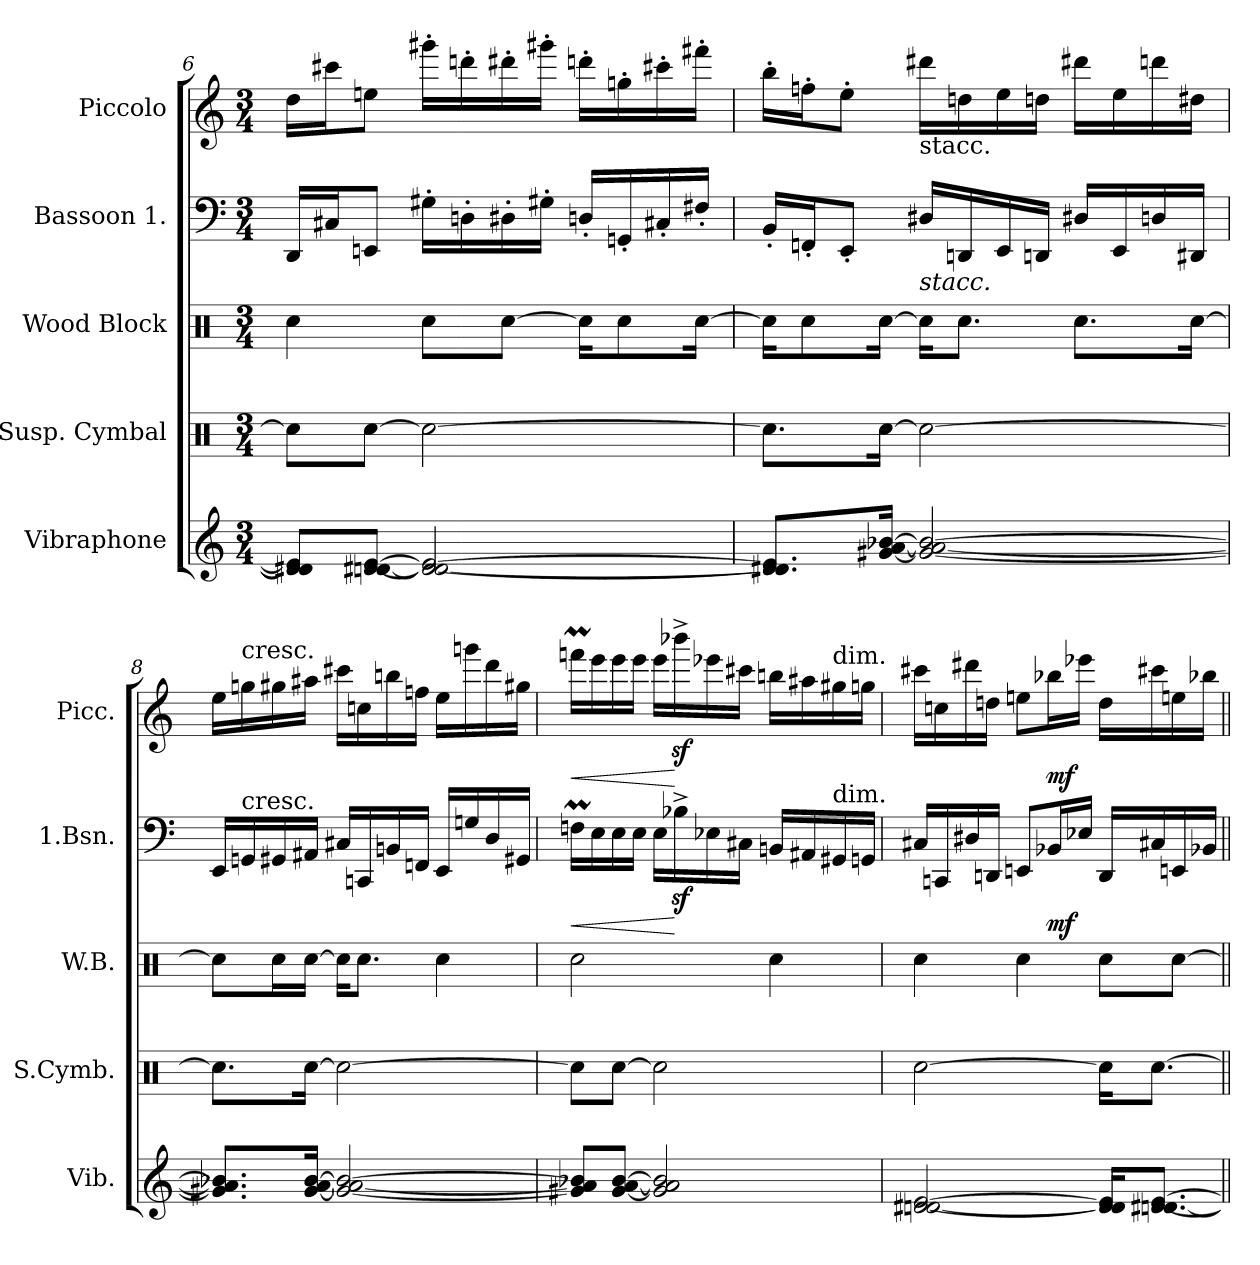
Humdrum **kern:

**kern	**kern	**kern	**kern	**dynam	**kern	**dynam
*part5	*part4	*part3	*part2	*part2	*part1	*part1
*staff5	*staff4	*staff3	*staff2	*staff2	*staff1	*staff1
*I"Vibraphone	*I"Susp. Cymbal	*I"Wood Block	*I"Bassoon 1.	*	*I"Piccolo	*
*I'Vib.	*I'S.Cymb.	*I'W.B.	*I'1.Bsn.	*	*I'Picc.	*
*clefG2	*clefX	*clefX	*clefF4	*	*clefG2	*
*ITrd-7c-12	*	*	*	*	*ITrd-7c-12	*
*k[]	*k[]	*k[]	*k[]	*	*k[]	*
*C:	*C:	*C:	*C:	*	*C:	*
*M3/4	*M3/4	*M3/4	*M3/4	*	*M3/4	*
=6	=6	=6	=6	=6	=6	=6
8ddn] 8dd#X] 8ee]L	8Rcc\L]	4Rcc\	16DDLL	.	16dddLL	.
.	.	.	16C#XJ	.	16cccc#XJ	.
[8ddn [>8dd#X [8eeJ	[8Rcc\J	.	8EEnJ	.	8eeenJ	.
2dd_ 2dd#_ 2ee_	2Rcc\_	8Rcc\L	16G#X'LL	.	16gggg#X'LL	.
.	.	.	16Dn'	.	16ddddn'	.
.	.	[8Rcc\J	16D#X'	.	16dddd#X'	.
.	.	.	16G#X'JJ	.	16gggg#X'JJ	.
.	.	16Rcc\KL]	16Dn'LL	.	16ddddn'LL	.
.	.	8Rcc\	16GGn'	.	16gggn'	.
.	.	.	16C#X'	.	16cccc#X'	.
.	.	[16Rcc\Jk	16F#X'JJ	.	16ffff#X'JJ	.
=7	=7	=7	=7	=7	=7	=7
8.ddn] 8.dd#X] 8.ee]L	8.Rcc\L]	16Rcc\KL]	16BB'LL	.	16bbb'LL	.
.	.	8Rcc\	16FFn'J	.	16fffn'J	.
.	.	.	8EE'J	.	8eee'J	.
[>16gg#X [16aa [16bb-XJk	[16Rcc\Jk	[16Rcc\Jk	.	.	.	.
!	!	!	!	!	!LO:TX:b:t=stacc.	!
!	!	!	!LO:TX:b:i:t=stacc.	!	!	!
2gg#_ 2aan_ 2bb-_	2Rcc\_	16Rcc\KL]	16D#XLL	.	16dddd#XLL	.
.	.	8.Rcc\J	16DDn	.	16dddn	.
.	.	.	16EE	.	16eee	.
.	.	.	16DDnJJ	.	16dddnJJ	.
.	.	8.Rcc\L	16D#XLL	.	16dddd#XLL	.
.	.	.	16EE	.	16eee	.
.	.	.	16Dn	.	16ddddn	.
.	.	[16Rcc\Jk	16DD#XJJ	.	16ddd#XJJ	.
=8	=8	=8	=8	=8	=8	=8
8.gg#X] 8.aa] 8.bb-X]L	8.Rcc\L]	8Rcc\L]	16EELL	.	16eeeLL	.
!	!	!	!	!	!LO:TX:t=cresc.	!
!	!	!	!LO:TX:t=cresc.	!	!	!
.	.	.	16GGn	.	16gggn	.
.	.	16Rcc\L	16GG#X	.	16ggg#X	.
[>16gg# [16aa [16bb-Jk	[16Rcc\Jk	[16Rcc\JJ	16AA#XJJ	.	16aaa#XJJ	.
2gg#_ 2aa_ 2bb-_	2Rcc\_	16Rcc\KL]	16C#XLL	.	16cccc#XLL	.
.	.	8.Rcc\J	16CCn	.	16cccn	.
.	.	.	16BBn	.	16bbbn	.
.	.	.	16FFnJJ	.	16fffnJJ	.
.	.	4Rcc\	16EELL	.	16eeeLL	.
.	.	.	16Gn	.	16ggggn	.
.	.	.	16D	.	16dddd	.
.	.	.	16GG#XJJ	.	16ggg#XJJ	.
=9	=9	=9	=9	=9	=9	=9
!	!	!	!	!LO:HP:b	!	!LO:HP:b
8gg#X] 8aa] 8bb-X]L	8Rcc\L]	2Rcc\	16FnMLL	<	16ffffnMLL	<
.	.	.	16E	.	16eeee	.
[8gg# [8aa [8bb-J	[8Rcc\J	.	16E	.	16eeee	.
.	.	.	16EJJ	.	16eeeeJJ	.
2gg#] 2aa] 2bb-]	2Rcc\]	.	16ELL	.	16eeeeLL	.
.	.	.	16B-Xz^	[	16bbbb-Xz^	[
.	.	.	16E-X	.	16eeee-X	.
.	.	.	16C#XJJ	.	16cccc#XJJ	.
.	.	4Rcc\	16BBnLL	.	16bbbnLL	.
.	.	.	16AA#X	.	16aaa#X	.
!	!	!	!	!	!LO:TX:t=dim.	!
!	!	!	!LO:TX:t=dim.	!	!	!
.	.	.	16GG#X	.	16ggg#X	.
.	.	.	16GGnJJ	.	16gggnJJ	.
=10	=10	=10	=10	=10	=10	=10
[2ddn [2dd#X [2ee	[2Rcc\	4Rcc\	16C#XLL	.	16cccc#XLL	.
.	.	.	16CCn	.	16cccn	.
.	.	.	16D#X	.	16dddd#X	.
.	.	.	16DDnJJ	.	16dddnJJ	.
.	.	4Rcc\	8EEnL	.	8eeenL	.
.	.	.	16BB-XiL	mf	16bbb-XiL	mf
.	.	.	16E-XJJ	.	16eeee-XJJ	.
16dd] 16dd#] 16ee]KL	16Rcc\KL]	8Rcc\L	16DDLL	.	16dddLL	.
[8.ddn [>8.dd#X [8.eeJ	[8.Rcc\J	.	16C#X	.	16cccc#X	.
.	.	[8Rcc\J	16EEn	.	16eeen	.
.	.	.	16BB-XJJ	.	16bbb-XJJ	.
=||	=||	=||	=||	=||	=||	=||
*-	*-	*-	*-	*-	*-	*-
